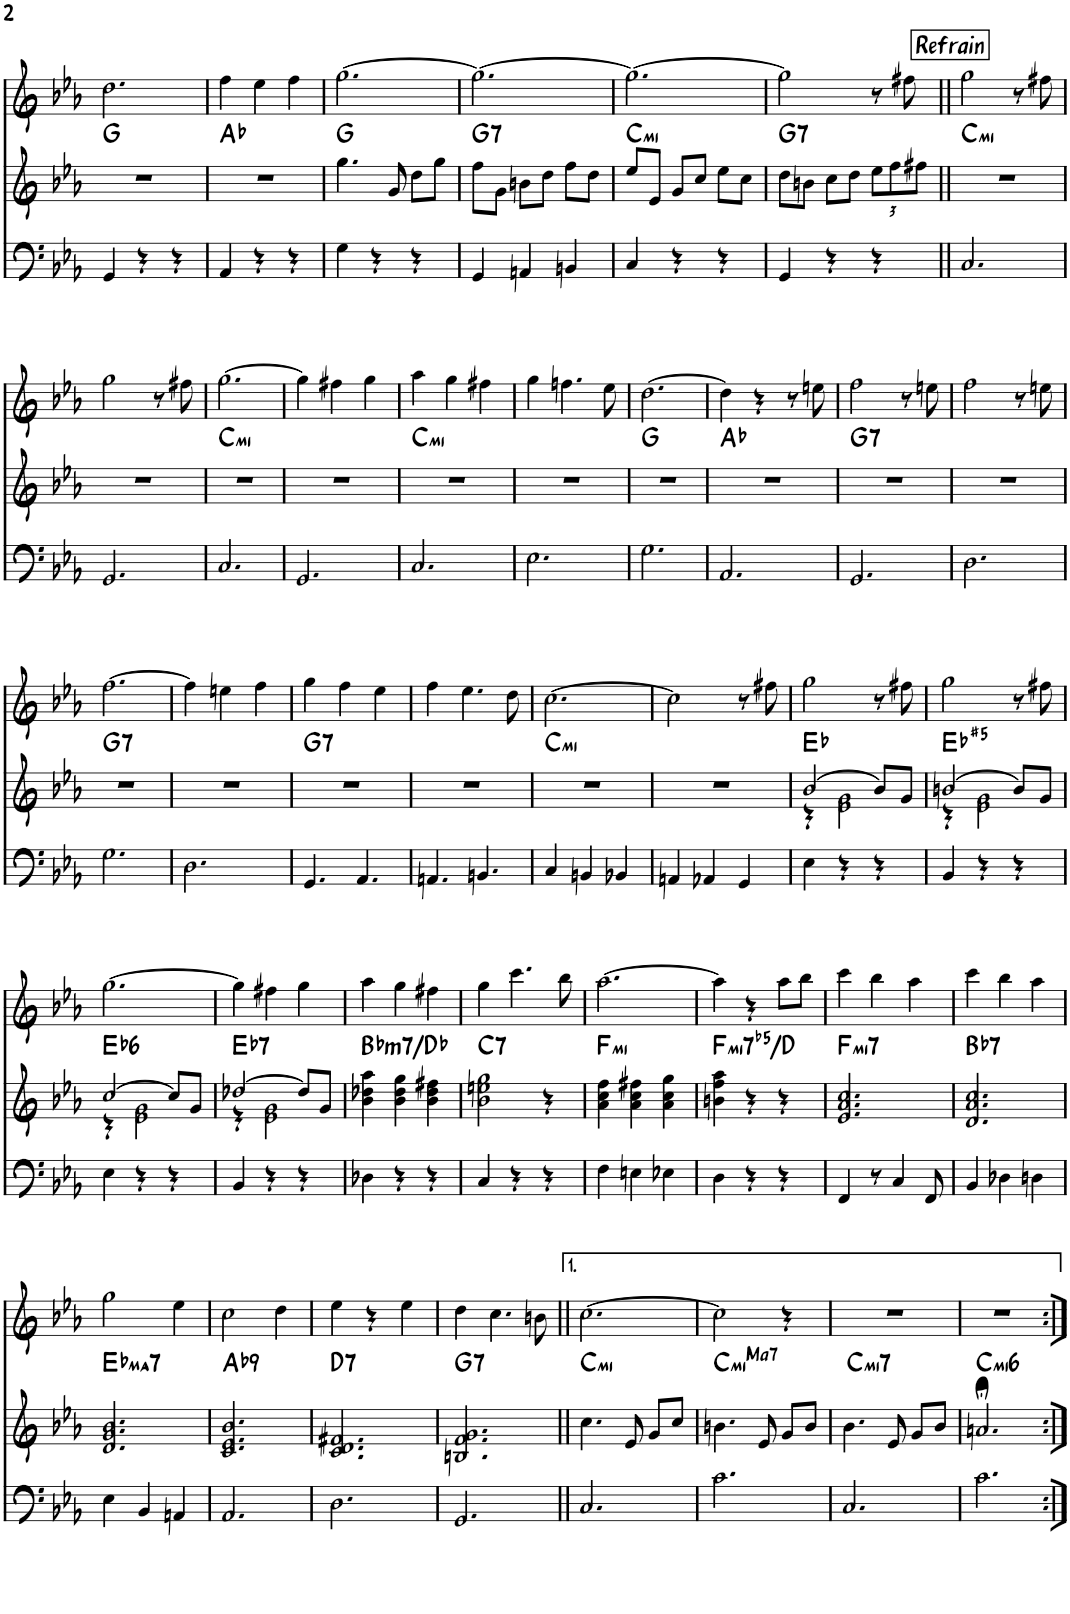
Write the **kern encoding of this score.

**kern	**kern	**harte	**kern
*part3	*part2	*part2	*part1
*staff3	*staff2	*	*staff1
*I"Basse acoustique	*I"Piano	*	*I"Piano
!!LO:PB:g=z
*clefF4	*clefG2	*	*clefG2
*Trd7c12	*	*	*
*k[b-e-a-]	*k[b-e-a-]	*	*k[b-e-a-]
*M3/4	*M3/4	*	*M3/4
=41	=41	=41	=41
4GG/	2.r	G:maj	2.dd\
4r	.	.	.
4r	.	.	.
=42	=42	=42	=42
4AA-/	2.r	Ab:maj	4ff\
4r	.	.	4ee-\
4r	.	.	4ff\
=43	=43	=43	=43
4G\	4.gg\	G:maj	[2.gg\
4r	.	.	.
.	8g/	.	.
4r	8dd\L	.	.
.	8gg\J	.	.
=44	=44	=44	=44
!	!	!LO:H:kt=7	!
4GG/	8ff\L	G:7	2.gg\_
.	8g\J	.	.
4AAn/	8bn\L	.	.
.	8dd\J	.	.
4BBn/	8ff\L	.	.
.	8dd\J	.	.
=45	=45	=45	=45
!	!	!LO:H:kt=mi	!
4C/	8ee-/L	C:min	2.gg\_
.	8e-/J	.	.
4r	8g/L	.	.
.	8cc/J	.	.
4r	8ee-\L	.	.
.	8cc\J	.	.
=46	=46	=46	=46
!	!	!LO:H:kt=7	!
4GG/	8dd\L	G:7	2gg\]
.	8bn\J	.	.
4r	8cc\L	.	.
.	8dd\J	.	.
*	*Xbrackettup	*	*
4r	12ee-\L	.	8r
.	12ff\	.	.
.	.	.	8ff#X\
.	12ff#X\J	.	.
!!LO:REH:place=s1:a:B:rj:fs=14:t=Refrain
=47||	=47||	=47||	=47||
!	!	!LO:H:kt=mi	!
2.C/	2.r	C:min	2gg\
.	.	.	8r
.	.	.	8ff#X\
!!LO:LB:g=z
=48	=48	=48	=48
2.GG/	2.r	.	2gg\
.	.	.	8r
.	.	.	8ff#X\
=49	=49	=49	=49
!	!	!LO:H:kt=mi	!
2.C/	2.r	C:min	[2.gg\
=50	=50	=50	=50
2.GG/	2.r	.	4gg\]
.	.	.	4ff#X\
.	.	.	4gg\
=51	=51	=51	=51
!	!	!LO:H:kt=mi	!
2.C/	2.r	C:min	4aa-\
.	.	.	4gg\
.	.	.	4ff#X\
=52	=52	=52	=52
2.E-\	2.r	.	4gg\
.	.	.	4.ffn\
.	.	.	8ee-\
=53	=53	=53	=53
2.G\	2.r	G:maj	[2.dd\
=54	=54	=54	=54
2.AA-/	2.r	Ab:maj	4dd\]
.	.	.	4r
.	.	.	8r
.	.	.	8een\
=55	=55	=55	=55
!	!	!LO:H:kt=7	!
2.GG/	2.r	G:7	2ff\
.	.	.	8r
.	.	.	8een\
=56	=56	=56	=56
2.D\	2.r	.	2ff\
.	.	.	8r
.	.	.	8een\
!!LO:LB:g=z
=57	=57	=57	=57
!	!	!LO:H:kt=7	!
2.G\	2.r	G:7	[2.ff\
=58	=58	=58	=58
2.D\	2.r	.	4ff\]
.	.	.	4een\
.	.	.	4ff\
=59	=59	=59	=59
!	!	!LO:H:kt=7	!
4.GG/	2.r	G:7	4gg\
.	.	.	4ff\
4.AA-/	.	.	.
.	.	.	4ee-\
=60	=60	=60	=60
4.AAn/	2.r	.	4ff\
.	.	.	4.ee-\
4.BBn/	.	.	.
.	.	.	8dd\
=61	=61	=61	=61
!	!	!LO:H:kt=mi	!
4C/	2.r	C:min	[2.cc\
4BBn/	.	.	.
4BB-X/	.	.	.
=62	=62	=62	=62
4AAn/	2.r	.	2cc\]
4AA-X/	.	.	.
4GG/	.	.	8r
.	.	.	8ff#X\
=63	=63	=63	=63
*	*^	*	*
4E-\	[2b-/	4r	Eb:maj	2gg\
4r	.	2e-\ 2g\	.	.
4r	8b-/L]	.	.	8r
.	8g/J	.	.	8ff#X\
=64	=64	=64	=64	=64
4BB-/	[2bn/	4r	Eb:(3,#5)	2gg\
4r	.	2e-\ 2g\	.	.
4r	8b/L]	.	.	8r
.	8g/J	.	.	8ff#X\
!!LO:LB:g=z
=65	=65	=65	=65	=65
!	!	!	!LO:H:kt=6	!
4E-\	[2cc/	4r	Eb:maj6	[2.gg\
4r	.	2e-\ 2g\	.	.
4r	8cc/L]	.	.	.
.	8g/J	.	.	.
=66	=66	=66	=66	=66
!	!	!	!LO:H:kt=7	!
4BB-/	[2dd-X/	4r	Eb:7	4gg\]
4r	.	2e-\ 2g\	.	4ff#X\
4r	8dd-/L]	.	.	4gg\
.	8g/J	.	.	.
*	*v	*v	*	*
=67	=67	=67	=67
!	!	!LO:H:kt=m7	!
4D-X\	4b-\ 4dd-X\ 4aa-\	Bb:min7/b3	4aa-\
4r	4b-\ 4dd-\ 4gg\	.	4gg\
4r	4b-\ 4dd-\ 4ff#X\	.	4ff#X\
=68	=68	=68	=68
!	!	!LO:H:kt=7	!
4C/	2b-\ 2een\ 2gg\	C:7	4gg\
4r	.	.	4.ccc\
4r	4r	.	.
.	.	.	8bb-\
=69	=69	=69	=69
!	!	!LO:H:kt=mi	!
4F\	4a-\ 4cc\ 4ff\	F:min	[2.aa-\
4En\	4a-\ 4cc\ 4ff#X\	.	.
4E-X\	4a-\ 4cc\ 4gg\	.	.
=70	=70	=70	=70
!	!	!LO:H:kt=mi7b5	!
4D\	4bn\ 4ff\ 4aa-\	F:hdim7/6	4aa-\]
4r	4r	.	4r
4r	4r	.	8aa-\L
.	.	.	8bb-\J
=71	=71	=71	=71
!	!	!LO:H:kt=mi7	!
4FF/	2.e-/ 2.a-/ 2.cc/	F:min7	4ccc\
8r	.	.	4bb-\
4C/	.	.	.
.	.	.	4aa-\
8FF/	.	.	.
=72	=72	=72	=72
!	!	!LO:H:kt=7	!
4BB-/	2.d/ 2.a-/ 2.cc/	Bb:7	4ccc\
4D-X\	.	.	4bb-\
4Dn\	.	.	4aa-\
!!LO:LB:g=z
=73	=73	=73	=73
!	!	!LO:H:kt=ma7	!
4E-\	2.d/ 2.g/ 2.b-/	Eb:maj7	2gg\
4BB-/	.	.	.
4AAn/	.	.	4ee-\
=74	=74	=74	=74
!	!	!LO:H:kt=9	!
2.AA-/	2.c/ 2.e-/ 2.b-/	Ab:9	2cc\
.	.	.	4dd\
=75	=75	=75	=75
!	!	!LO:H:kt=7	!
2.D\	2.c/ 2.d/ 2.f#X/	D:7	4ee-\
.	.	.	4r
.	.	.	4ee-\
=76	=76	=76	=76
!	!	!LO:H:kt=7	!
2.GG/	2.Bn/ 2.f/ 2.g/	G:7	4dd\
.	.	.	4.cc\
.	.	.	8bn\
=77||	=77||	=77||	=77||
!	!	!LO:H:kt=mi	!
2.C/	4.cc\	C:min	[2.cc\
.	8e-/	.	.
.	8g/L	.	.
.	8cc/J	.	.
=78	=78	=78	=78
!	!	!LO:H:kt=miMa7	!
2.c\	4.bn\	C:minmaj7	2cc\]
.	8e-/	.	.
.	8g/L	.	4r
.	8b/J	.	.
=79	=79	=79	=79
!	!	!LO:H:kt=mi7	!
2.C/	4.b-\	C:min7	2.r
.	8e-/	.	.
.	8g/L	.	.
.	8b-/J	.	.
=80	=80	=80	=80
!	!	!LO:H:kt=mi6	!
2.c\	2.an;</	C:min6	2.r
=:|!	=:|!	=:|!	=:|!
*-	*-	*-	*-
